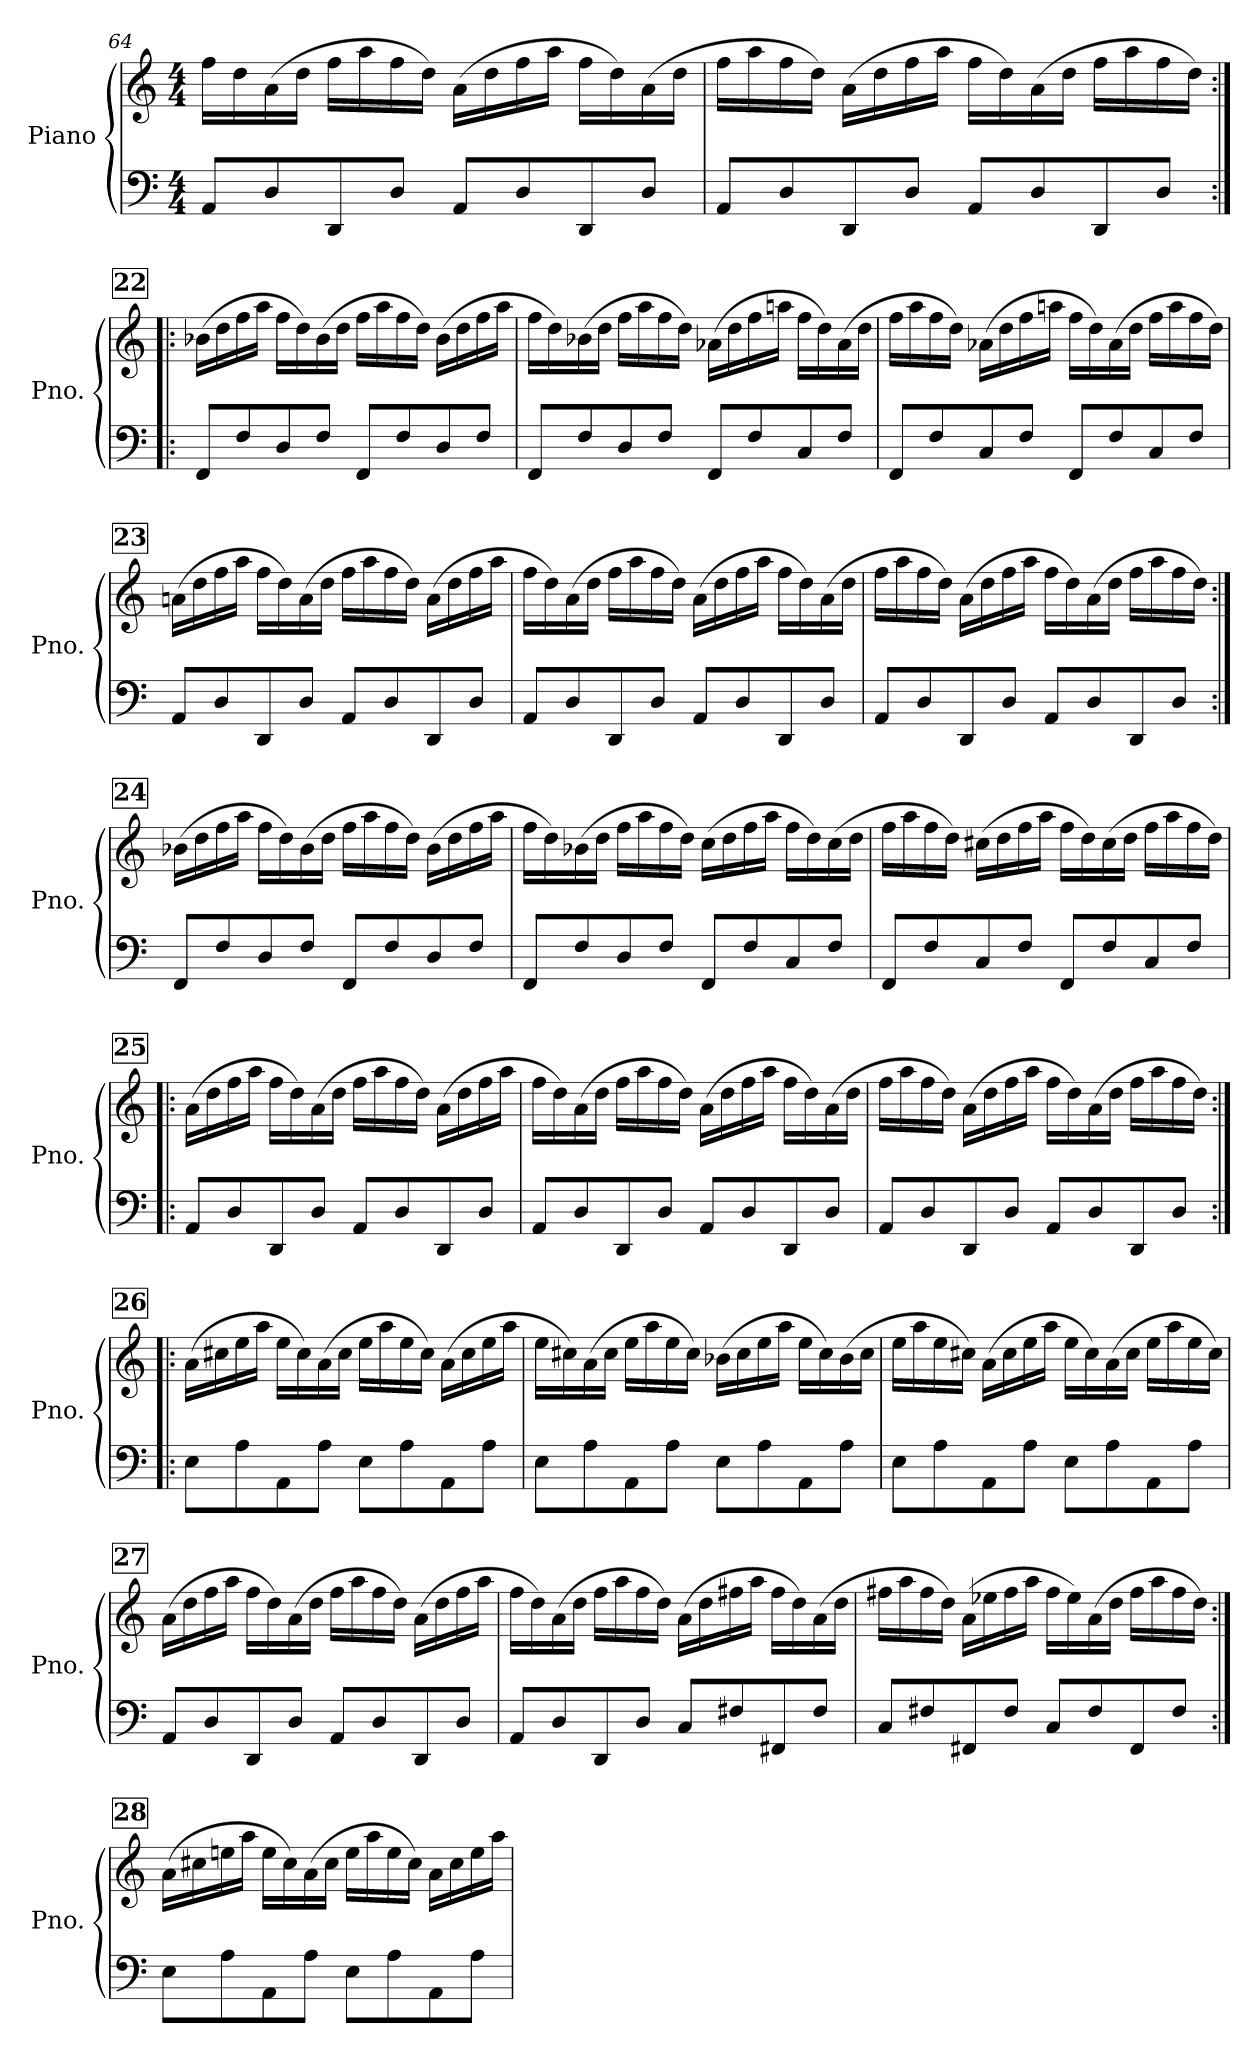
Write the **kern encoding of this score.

**kern	**kern
*part1	*part1
*staff2	*staff1
*I"Piano	*
*I'Pno.	*
*clefF4	*clefG2
*k[]	*k[]
*M4/4	*M4/4
=64	=64
8AA/L	16ff\LL
.	16dd\
8D/	(16a\
.	16dd\JJ
8DD/	16ff\LL
.	16aa\
8D/J	16ff\
.	16dd\JJ)
8AA/L	(16a\LL
.	16dd\
8D/	16ff\
.	16aa\JJ
8DD/	16ff\LL
.	16dd\)
8D/J	(16a\
.	16dd\JJ
=65	=65
8AA/L	16ff\LL
.	16aa\
8D/	16ff\
.	16dd\JJ)
8DD/	(16a\LL
.	16dd\
8D/J	16ff\
.	16aa\JJ
8AA/L	16ff\LL
.	16dd\)
8D/	(16a\
.	16dd\JJ
8DD/	16ff\LL
.	16aa\
8D/J	16ff\
.	16dd\JJ)
!!LO:LB:g=z
!!LO:REH:place=s1:a:B:fs=14:t=22
=66:|!|:	=66:|!|:
8FF/L	(16b-X\LL
.	16dd\
8F/	16ff\
.	16aa\JJ
8D/	16ff\LL
.	16dd\)
8F/J	(16b-\
.	16dd\JJ
8FF/L	16ff\LL
.	16aa\
8F/	16ff\
.	16dd\JJ)
8D/	(16b-\LL
.	16dd\
8F/J	16ff\
.	16aa\JJ
=67	=67
8FF/L	16ff\LL
.	16dd\)
8F/	(16b-X\
.	16dd\JJ
8D/	16ff\LL
.	16aa\
8F/J	16ff\
.	16dd\JJ)
8FF/L	(16a-X\LL
.	16dd\
8F/	16ff\
.	16aan\JJ
8C/	16ff\LL
.	16dd\)
8F/J	(16a-\
.	16dd\JJ
=68	=68
8FF/L	16ff\LL
.	16aa\
8F/	16ff\
.	16dd\JJ)
8C/	(16a-X\LL
.	16dd\
8F/J	16ff\
.	16aan\JJ
8FF/L	16ff\LL
.	16dd\)
8F/	(16a-\
.	16dd\JJ
8C/	16ff\LL
.	16aa\
8F/J	16ff\
.	16dd\JJ)
!!LO:LB:g=z
!!LO:REH:place=s1:a:B:fs=14:t=23
=69	=69
8AA/L	(16an\LL
.	16dd\
8D/	16ff\
.	16aa\JJ
8DD/	16ff\LL
.	16dd\)
8D/J	(16a\
.	16dd\JJ
8AA/L	16ff\LL
.	16aa\
8D/	16ff\
.	16dd\JJ)
8DD/	(16a\LL
.	16dd\
8D/J	16ff\
.	16aa\JJ
=70	=70
8AA/L	16ff\LL
.	16dd\)
8D/	(16a\
.	16dd\JJ
8DD/	16ff\LL
.	16aa\
8D/J	16ff\
.	16dd\JJ)
8AA/L	(16a\LL
.	16dd\
8D/	16ff\
.	16aa\JJ
8DD/	16ff\LL
.	16dd\)
8D/J	(16a\
.	16dd\JJ
=71	=71
8AA/L	16ff\LL
.	16aa\
8D/	16ff\
.	16dd\JJ)
8DD/	(16a\LL
.	16dd\
8D/J	16ff\
.	16aa\JJ
8AA/L	16ff\LL
.	16dd\)
8D/	(16a\
.	16dd\JJ
8DD/	16ff\LL
.	16aa\
8D/J	16ff\
.	16dd\JJ)
!!LO:LB:g=z
!!LO:REH:place=s1:a:B:fs=14:t=24
=72:|!	=72:|!
8FF/L	(16b-X\LL
.	16dd\
8F/	16ff\
.	16aa\JJ
8D/	16ff\LL
.	16dd\)
8F/J	(16b-\
.	16dd\JJ
8FF/L	16ff\LL
.	16aa\
8F/	16ff\
.	16dd\JJ)
8D/	(16b-\LL
.	16dd\
8F/J	16ff\
.	16aa\JJ
=73	=73
8FF/L	16ff\LL
.	16dd\)
8F/	(16b-X\
.	16dd\JJ
8D/	16ff\LL
.	16aa\
8F/J	16ff\
.	16dd\JJ)
8FF/L	(16cc\LL
.	16dd\
8F/	16ff\
.	16aa\JJ
8C/	16ff\LL
.	16dd\)
8F/J	(16cc\
.	16dd\JJ
=74	=74
8FF/L	16ff\LL
.	16aa\
8F/	16ff\
.	16dd\JJ)
8C/	(16cc#X\LL
.	16dd\
8F/J	16ff\
.	16aa\JJ
8FF/L	16ff\LL
.	16dd\)
8F/	(16cc#\
.	16dd\JJ
8C/	16ff\LL
.	16aa\
8F/J	16ff\
.	16dd\JJ)
!!LO:LB:g=z
!!LO:REH:place=s1:a:B:fs=14:t=25
=75!|:	=75!|:
8AA/L	(16a\LL
.	16dd\
8D/	16ff\
.	16aa\JJ
8DD/	16ff\LL
.	16dd\)
8D/J	(16a\
.	16dd\JJ
8AA/L	16ff\LL
.	16aa\
8D/	16ff\
.	16dd\JJ)
8DD/	(16a\LL
.	16dd\
8D/J	16ff\
.	16aa\JJ
=76	=76
8AA/L	16ff\LL
.	16dd\)
8D/	(16a\
.	16dd\JJ
8DD/	16ff\LL
.	16aa\
8D/J	16ff\
.	16dd\JJ)
8AA/L	(16a\LL
.	16dd\
8D/	16ff\
.	16aa\JJ
8DD/	16ff\LL
.	16dd\)
8D/J	(16a\
.	16dd\JJ
=77	=77
8AA/L	16ff\LL
.	16aa\
8D/	16ff\
.	16dd\JJ)
8DD/	(16a\LL
.	16dd\
8D/J	16ff\
.	16aa\JJ
8AA/L	16ff\LL
.	16dd\)
8D/	(16a\
.	16dd\JJ
8DD/	16ff\LL
.	16aa\
8D/J	16ff\
.	16dd\JJ)
!!LO:PB:g=z
!!LO:REH:place=s1:a:B:fs=14:t=26
=78:|!|:	=78:|!|:
8E\L	(16a\LL
.	16cc#X\
8A\	16ee\
.	16aa\JJ
8AA\	16ee\LL
.	16cc#\)
8A\J	(16a\
.	16cc#\JJ
8E\L	16ee\LL
.	16aa\
8A\	16ee\
.	16cc#\JJ)
8AA\	(16a\LL
.	16cc#\
8A\J	16ee\
.	16aa\JJ
=79	=79
8E\L	16ee\LL
.	16cc#X\)
8A\	(16a\
.	16cc#\JJ
8AA\	16ee\LL
.	16aa\
8A\J	16ee\
.	16cc#\JJ)
8E\L	(16b-X\LL
.	16cc#\
8A\	16ee\
.	16aa\JJ
8AA\	16ee\LL
.	16cc#\)
8A\J	(16b-\
.	16cc#\JJ
=80	=80
8E\L	16ee\LL
.	16aa\
8A\	16ee\
.	16cc#X\JJ)
8AA\	(16a\LL
.	16cc#\
8A\J	16ee\
.	16aa\JJ
8E\L	16ee\LL
.	16cc#\)
8A\	(16a\
.	16cc#\JJ
8AA\	16ee\LL
.	16aa\
8A\J	16ee\
.	16cc#\JJ)
!!LO:LB:g=z
!!LO:REH:place=s1:a:B:fs=14:t=27
=81	=81
8AA/L	(16a\LL
.	16dd\
8D/	16ff\
.	16aa\JJ
8DD/	16ff\LL
.	16dd\)
8D/J	(16a\
.	16dd\JJ
8AA/L	16ff\LL
.	16aa\
8D/	16ff\
.	16dd\JJ)
8DD/	(16a\LL
.	16dd\
8D/J	16ff\
.	16aa\JJ
=82	=82
8AA/L	16ff\LL
.	16dd\)
8D/	(16a\
.	16dd\JJ
8DD/	16ff\LL
.	16aa\
8D/J	16ff\
.	16dd\JJ)
8C/L	(16a\LL
.	16dd\
8F#X/	16ff#X\
.	16aa\JJ
8FF#X/	16ff#\LL
.	16dd\)
8F#/J	(16a\
.	16dd\JJ
=83	=83
8C/L	16ff#X\LL
.	16aa\
8F#X/	16ff#\
.	16dd\JJ)
8FF#X/	(16a\LL
.	16ee-X\
8F#/J	16ff#\
.	16aa\JJ
8C/L	16ff#\LL
.	16ee-\)
8F#/	(16a\
.	16dd\JJ
8FF#/	16ff#\LL
.	16aa\
8F#/J	16ff#\
.	16dd\JJ)
!!LO:LB:g=z
!!LO:REH:place=s1:a:B:fs=14:t=28
=84:|!	=84:|!
8E\L	(16a\LL
.	16cc#X\
8A\	16een\
.	16aa\JJ
8AA\	16ee\LL
.	16cc#\)
8A\J	(16a\
.	16cc#\JJ
8E\L	16ee\LL
.	16aa\
8A\	16ee\
.	16cc#\JJ)
8AA\	16a\LL
.	16cc#\
8A\J	16ee\
.	16aa\JJ
=	=
*-	*-
